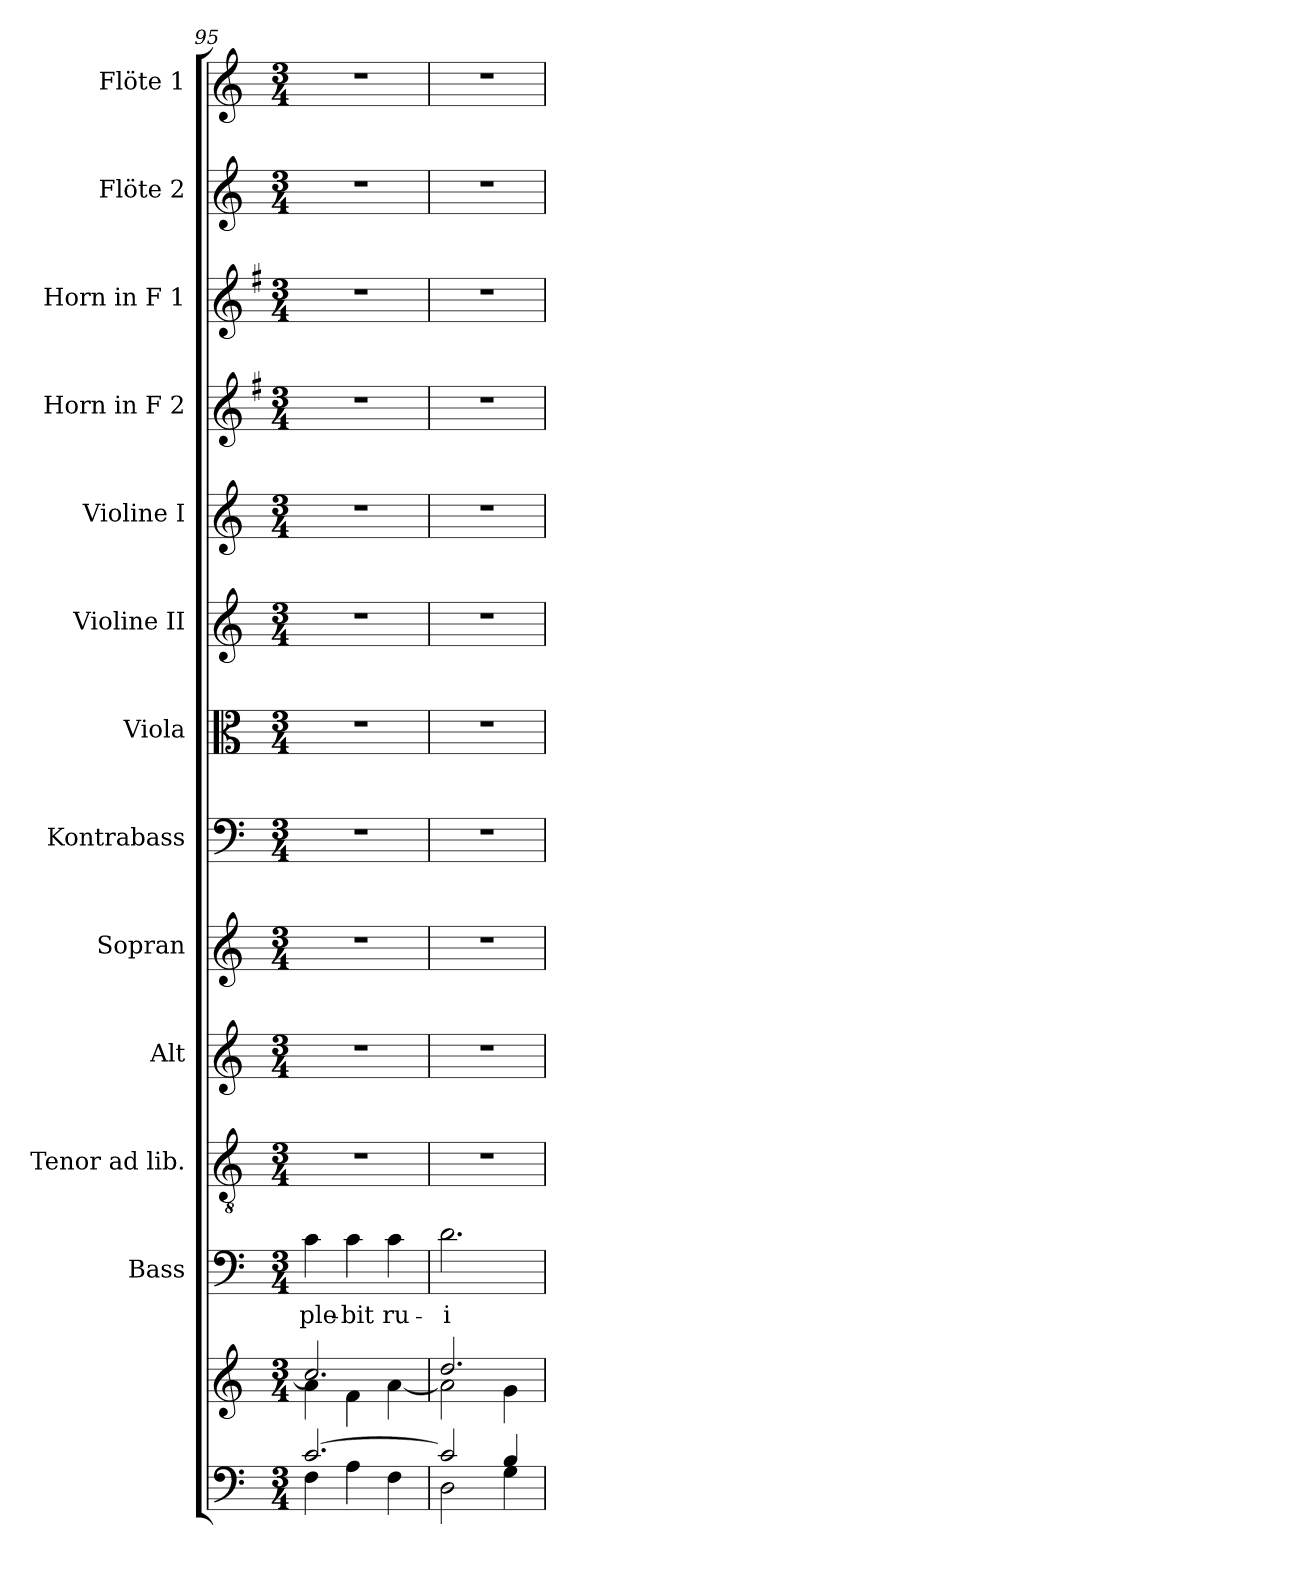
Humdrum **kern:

**kern	**kern	**kern	**text	**kern	**kern	**kern	**kern	**kern	**kern	**kern	**kern	**kern	**kern	**kern
*part13	*part13	*part12	*part12	*part11	*part10	*part9	*part8	*part7	*part6	*part5	*part4	*part3	*part2	*part1
*staff14	*staff13	*staff12	*staff12	*staff11	*staff10	*staff9	*staff8	*staff7	*staff6	*staff5	*staff4	*staff3	*staff2	*staff1
*	*	*I"Bass	*	*I"Tenor ad lib.	*I"Alt	*I"Sopran	*I"Kontrabass	*I"Viola	*I"Violine II	*I"Violine I	*I"Horn in F 2	*I"Horn in F 1	*I"Flöte 2	*I"Flöte 1
*	*	*I'B.	*	*I'T.	*I'A.	*I'S.	*I'Kb.	*I'Vla.	*I'Vl. II	*I'Vl. I	*	*	*I'Fl. 2	*I'Fl. 1
*clefF4	*clefG2	*clefF4	*	*clefGv2	*clefG2	*clefG2	*clefF4	*clefC3	*clefG2	*clefG2	*clefG2	*clefG2	*clefG2	*clefG2
*	*	*	*	*	*	*	*ITrd7c12	*	*	*	*ITrd4c7	*ITrd4c7	*	*
*k[]	*k[]	*k[]	*	*k[]	*k[]	*k[]	*k[]	*k[]	*k[]	*k[]	*k[]	*k[]	*k[]	*k[]
*C:	*C:	*C:	*	*C:	*C:	*C:	*C:	*C:	*C:	*C:	*C:	*C:	*C:	*C:
*M3/4	*M3/4	*M3/4	*	*M3/4	*M3/4	*M3/4	*M3/4	*M3/4	*M3/4	*M3/4	*M3/4	*M3/4	*M3/4	*M3/4
=95	=95	=95	=95	=95	=95	=95	=95	=95	=95	=95	=95	=95	=95	=95
*^	*^	*	*	*	*	*	*	*	*	*	*	*	*	*
!	!	!	!	!	!LO:LY:b	!	!	!	!	!	!	!	!	!	!	!
[>2.c/	4F\	2.cc/]	4a\	4c\	-ple-	2.r	2.r	2.r	2.r	2.r	2.r	2.r	2.r	2.r	2.r	2.r
!	!	!	!	!	!LO:LY:b	!	!	!	!	!	!	!	!	!	!	!
.	4A\	.	4f\	4c\	-bit	.	.	.	.	.	.	.	.	.	.	.
!	!	!	!	!	!LO:LY:b	!	!	!	!	!	!	!	!	!	!	!
.	4F\	.	[<4a\	4c\	ru-	.	.	.	.	.	.	.	.	.	.	.
=96	=96	=96	=96	=96	=96	=96	=96	=96	=96	=96	=96	=96	=96	=96	=96	=96
!	!	!	!	!	!LO:LY:b	!	!	!	!	!	!	!	!	!	!	!
2c/]	2D\	2.dd/	2a\]	2.d\	-i-	2.r	2.r	2.r	2.r	2.r	2.r	2.r	2.r	2.r	2.r	2.r
4B/	4G\	.	4g\	.	.	.	.	.	.	.	.	.	.	.	.	.
*v	*v	*	*	*	*	*	*	*	*	*	*	*	*	*	*	*
*	*v	*v	*	*	*	*	*	*	*	*	*	*	*	*	*
=	=	=	=	=	=	=	=	=	=	=	=	=	=	=
*-	*-	*-	*-	*-	*-	*-	*-	*-	*-	*-	*-	*-	*-	*-
